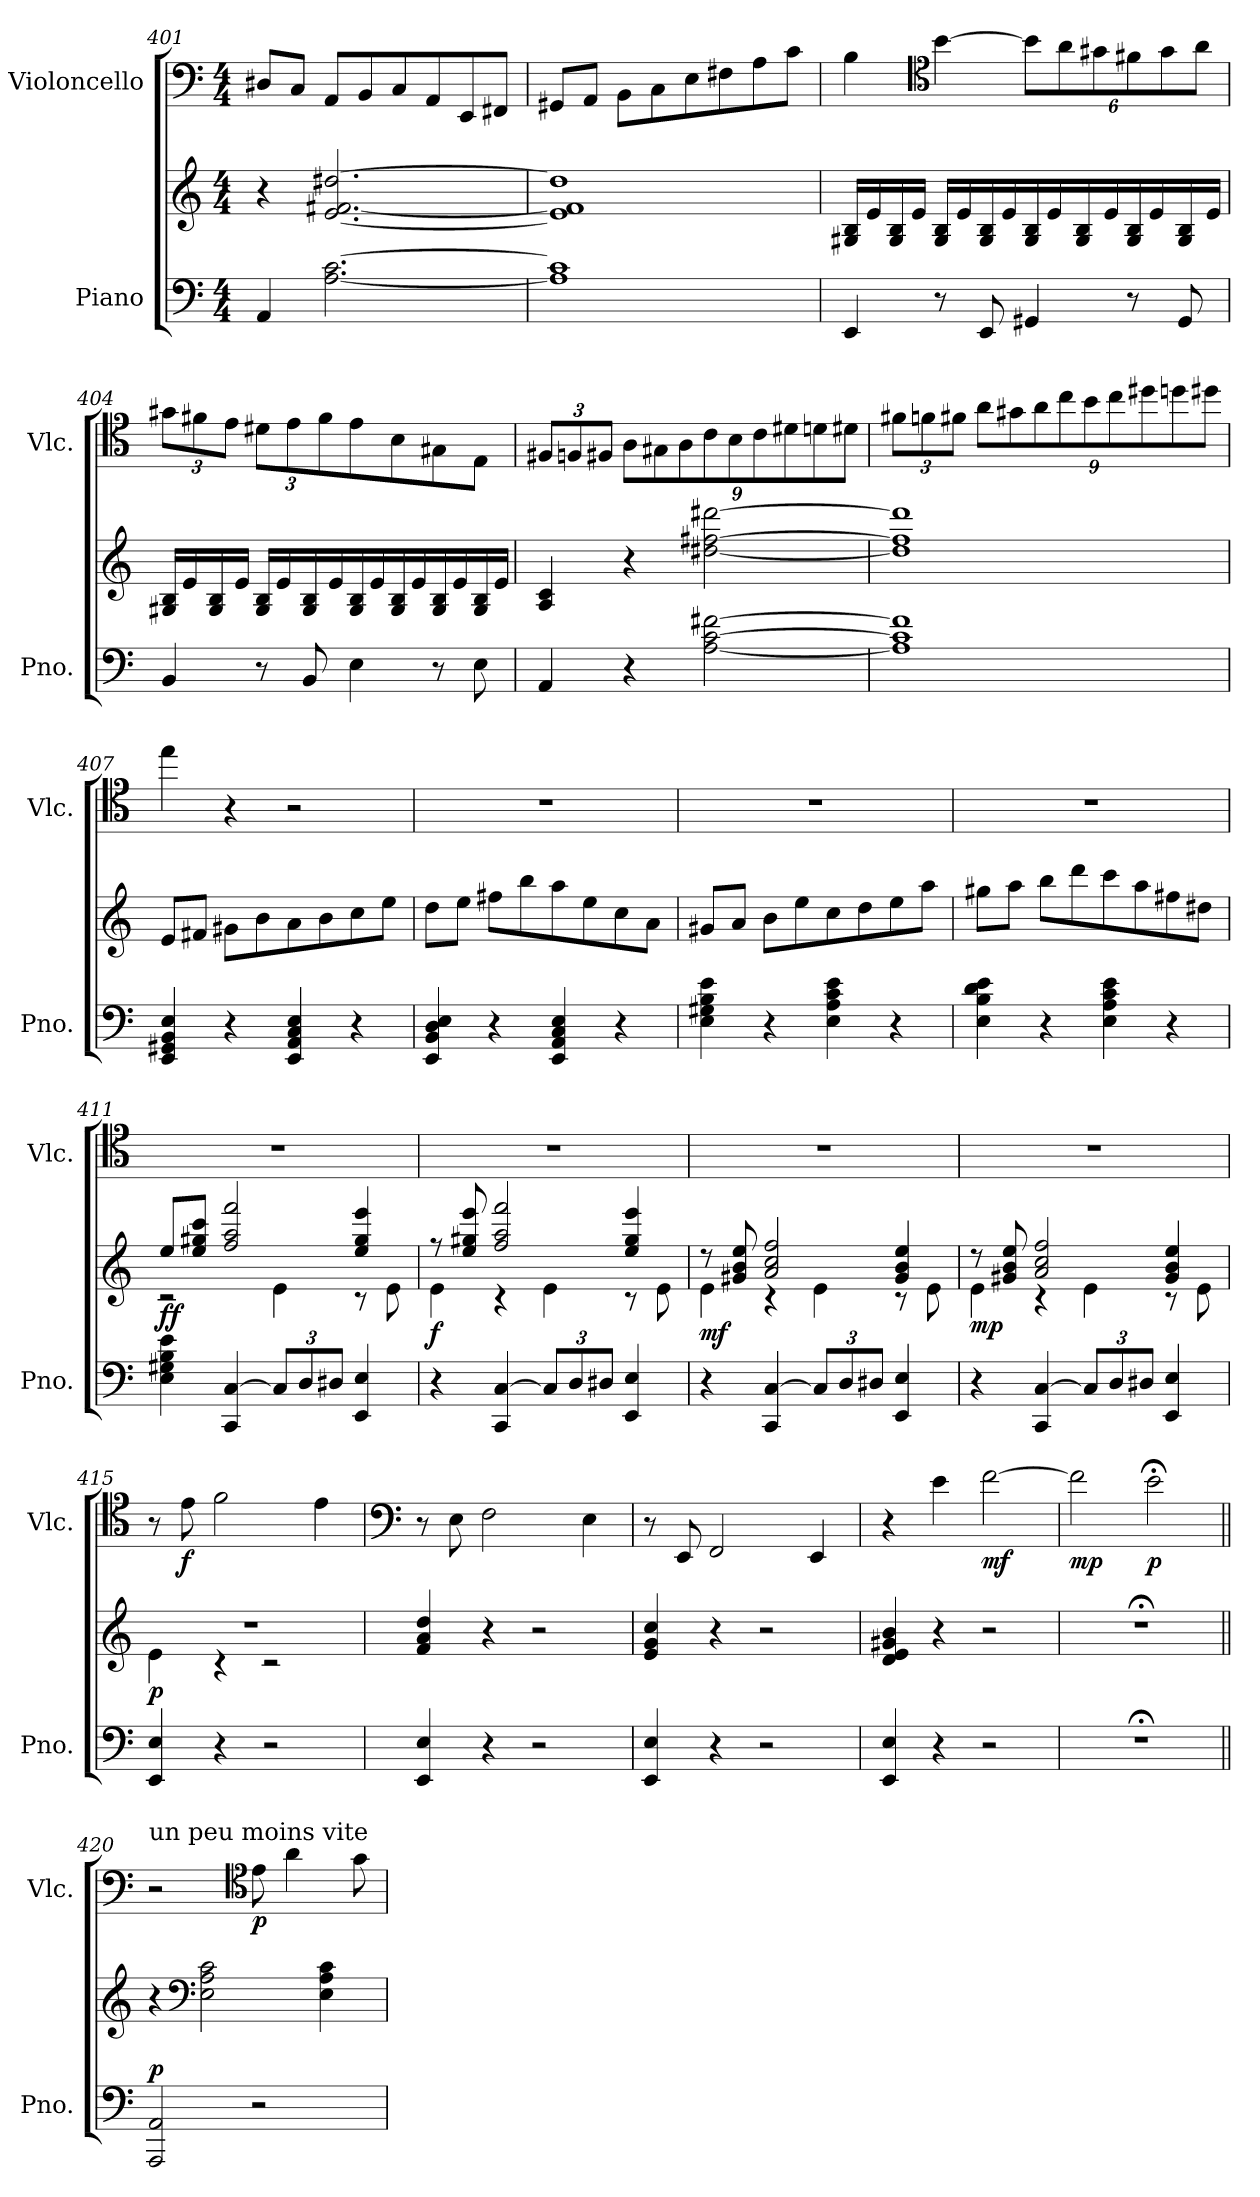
**kern	**kern	**dynam	**kern	**dynam
*part2	*part2	*part2	*part1	*part1
*staff3	*staff2	*staff2/3	*staff1	*staff1
*I"Piano	*	*	*I"Violoncello	*
*I'Pno.	*	*	*I'Vlc.	*
*clefF4	*clefG2	*	*clefF4	*
*k[]	*k[]	*	*k[]	*
*M4/4	*M4/4	*	*M4/4	*
=401	=401	=401	=401	=401
4AA/	4r	.	8D#X/L	.
.	.	.	8C/J	.
[2.A\ [2.c\	[2.e/ [2.f#X/ [2.dd#X/	.	8AA/L	.
.	.	.	8BB/	.
.	.	.	8C/	.
.	.	.	8AA/	.
.	.	.	8EE/	.
.	.	.	8FF#X/J	.
=402	=402	=402	=402	=402
1A] 1c]	1e] 1f#] 1dd#]	.	8GG#X/L	.
.	.	.	8AA/J	.
.	.	.	8BB\L	.
.	.	.	8C\	.
.	.	.	8E\	.
.	.	.	8F#X\	.
.	.	.	8A\	.
.	.	.	8c\J	.
!!LO:LB:g=z
=403	=403	=403	=403	=403
4EE/	16G#X/ 16B/LL	.	4B\	.
.	16e/	.	.	.
.	16G#/ 16B/	.	.	.
.	16e/JJ	.	.	.
*	*	*	*clefC4	*
8r	16G#/ 16B/LL	.	[4b\	.
.	16e/	.	.	.
8EE/	16G#/ 16B/	.	.	.
.	16e/	.	.	.
*	*	*	*Xbrackettup	*
4GG#X/	16G#/ 16B/	.	12b\L]	.
.	16e/	.	.	.
.	.	.	12a\	.
.	16G#/ 16B/	.	.	.
.	.	.	12g#X\	.
.	16e/	.	.	.
8r	16G#/ 16B/	.	12f#X\	.
.	16e/	.	.	.
.	.	.	12g#\	.
8GG#/	16G#/ 16B/	.	.	.
.	.	.	12a\J	.
.	16e/JJ	.	.	.
=404	=404	=404	=404	=404
4BB/	16G#X/ 16B/LL	.	12g#X\L	.
.	16e/	.	.	.
.	.	.	12f#X\	.
.	16G#/ 16B/	.	.	.
.	.	.	12e\J	.
.	16e/JJ	.	.	.
8r	16G#/ 16B/LL	.	12d#X\L	.
.	16e/	.	.	.
.	.	.	12e\	.
8BB/	16G#/ 16B/	.	.	.
.	.	.	12f#\	.
.	16e/	.	.	.
4E\	16G#/ 16B/	.	8e\	.
.	16e/	.	.	.
.	16G#/ 16B/	.	8B\	.
.	16e/	.	.	.
8r	16G#/ 16B/	.	8G#X\	.
.	16e/	.	.	.
8E\	16G#/ 16B/	.	8E\J	.
.	16e/JJ	.	.	.
!!LO:LB:g=z
=405	=405	=405	=405	=405
4AA/	4A/ 4c/	.	12F#X/L	.
.	.	.	12Fn/	.
.	.	.	12F#X/J	.
4r	4r	.	12A\L	.
.	.	.	12G#X\	.
.	.	.	12A\	.
[2A\ [2c\ [2f#X\	[2dd#X\ [2ff#X\ [2ddd#X\	.	12c\	.
.	.	.	12B\	.
.	.	.	12c\	.
.	.	.	12d#X\	.
.	.	.	12dn\	.
.	.	.	12d#X\J	.
=406	=406	=406	=406	=406
1A] 1c] 1f#]	1dd#] 1ff#] 1ddd#]	.	12f#X\L	.
.	.	.	12fn\	.
.	.	.	12f#X\J	.
.	.	.	12a\L	.
.	.	.	12g#X\	.
.	.	.	12a\	.
.	.	.	12cc\	.
.	.	.	12b\	.
.	.	.	12cc\	.
.	.	.	12dd#X\	.
.	.	.	12ddn\	.
.	.	.	12dd#X\J	.
=407	=407	=407	=407	=407
4EE/ 4GG#X/ 4BB/ 4E/	8e/L	.	4ee\	.
.	8f#X/J	.	.	.
4r	8g#X\L	.	4r	.
.	8b\	.	.	.
4EE/ 4AA/ 4C/ 4E/	8a\	.	2r	.
.	8b\	.	.	.
4r	8cc\	.	.	.
.	8ee\J	.	.	.
!!LO:LB:g=z
=408	=408	=408	=408	=408
4EE/ 4BB/ 4D/ 4E/	8dd\L	.	1r	.
.	8ee\J	.	.	.
4r	8ff#X\L	.	.	.
.	8bb\	.	.	.
4EE/ 4AA/ 4C/ 4E/	8aa\	.	.	.
.	8ee\	.	.	.
4r	8cc\	.	.	.
.	8a\J	.	.	.
=409	=409	=409	=409	=409
4E\ 4G#X\ 4B\ 4e\	8g#X/L	.	1r	.
.	8a/J	.	.	.
4r	8b\L	.	.	.
.	8ee\	.	.	.
4E\ 4A\ 4c\ 4e\	8cc\	.	.	.
.	8dd\	.	.	.
4r	8ee\	.	.	.
.	8aa\J	.	.	.
=410	=410	=410	=410	=410
4E\ 4B\ 4d\ 4e\	8gg#X\L	.	1r	.
.	8aa\J	.	.	.
4r	8bb\L	.	.	.
.	8ddd\	.	.	.
4E\ 4A\ 4c\ 4e\	8ccc\	.	.	.
.	8aa\	.	.	.
4r	8ff#X\	.	.	.
.	8dd#X\J	.	.	.
=411	=411	=411	=411	=411
*	*^	*	*	*
!	!	!	!LO:DY:b	!	!
4E\ 4G#X\ 4B\ 4e\	8ee/L	2r	ff	1r	.
.	8ee/ 8gg#X/ 8ccc/J	.	.	.	.
4CC/ [4C/	2ff/ 2aa/ 2fff/	.	.	.	.
*Xbrackettup	*	*	*	*	*
12C/L]	.	4e\	.	.	.
12D/	.	.	.	.	.
12D#X/J	.	.	.	.	.
4EE/ 4E/	4ee/ 4gg#/ 4eee/	8r	.	.	.
.	.	8e\	.	.	.
=412	=412	=412	=412	=412	=412
!	!	!	!LO:DY:b	!	!
4r	8r	4e\	f	1r	.
.	8ee/ 8gg#X/ 8eee/	.	.	.	.
4CC/ [4C/	2ff/ 2aa/ 2fff/	4r	.	.	.
12C/L]	.	4e\	.	.	.
12D/	.	.	.	.	.
12D#X/J	.	.	.	.	.
4EE/ 4E/	4ee/ 4gg#/ 4eee/	8r	.	.	.
.	.	8e\	.	.	.
!!LO:PB:g=z
=413	=413	=413	=413	=413	=413
!	!	!	!LO:DY:b	!	!
4r	8r	4e\	mf	1r	.
.	8g#X/ 8b/ 8ee/	.	.	.	.
4CC/ [4C/	2a/ 2cc/ 2ff/	4r	.	.	.
12C/L]	.	4e\	.	.	.
12D/	.	.	.	.	.
12D#X/J	.	.	.	.	.
4EE/ 4E/	4g#/ 4b/ 4ee/	8r	.	.	.
.	.	8e\	.	.	.
=414	=414	=414	=414	=414	=414
!	!	!	!LO:DY:b	!	!
4r	8r	4e\	mp	1r	.
.	8g#X/ 8b/ 8ee/	.	.	.	.
4CC/ [4C/	2a/ 2cc/ 2ff/	4r	.	.	.
12C/L]	.	4e\	.	.	.
12D/	.	.	.	.	.
12D#X/J	.	.	.	.	.
4EE/ 4E/	4g#/ 4b/ 4ee/	8r	.	.	.
.	.	8e\	.	.	.
=415	=415	=415	=415	=415	=415
!	!	!	!LO:DY:b	!	!
4EE/ 4E/	1r	4e\	p	8r	.
!	!	!	!	!	!LO:DY:b
.	.	.	.	8e\	f
4r	.	4r	.	2f\	.
2r	.	2r	.	.	.
.	.	.	.	4e\	.
*	*v	*v	*	*	*
=416	=416	=416	=416	=416
*	*	*	*clefF4	*
4EE/ 4E/	4f/ 4a/ 4dd/	.	8r	.
.	.	.	8E\	.
4r	4r	.	2F\	.
2r	2r	.	.	.
.	.	.	4E\	.
=417	=417	=417	=417	=417
4EE/ 4E/	4e/ 4g/ 4cc/	.	8r	.
.	.	.	8EE/	.
4r	4r	.	2FF/	.
2r	2r	.	.	.
.	.	.	4EE/	.
=418	=418	=418	=418	=418
4EE/ 4E/	4d/ 4e/ 4g#X/ 4b/	.	4r	.
4r	4r	.	4e\	.
!	!	!	!	!LO:DY:b
2r	2r	.	[2f\	mf
=419	=419	=419	=419	=419
!	!	!	!	!LO:DY:b
1r;<	1r;<	.	2f\]	mp
*	*	*	*MM40	*
!	!	!	!	!LO:DY:b
.	.	.	2e;<\	p
!!LO:LB:g=z
=420||	=420||	=420||	=420||	=420||
!!LO:REH:place=s1:a:B:fs=14:t=K
*	*	*	*MM90	*
!	!	!	!LO:TX:a:t=un peu moins vite	!
!	!	!LO:DY:a=2	!	!
2AAA/ 2AA/	4r	p	2r	.
*	*clefF4	*	*	*
.	2E\ 2A\ 2c\	.	.	.
*	*	*	*clefC4	*
!	!	!	!	!LO:DY:b
2r	.	.	8e\	p
.	.	.	4a\	.
.	4E\ 4A\ 4c\	.	.	.
.	.	.	8g\	.
=	=	=	=	=
*-	*-	*-	*-	*-
